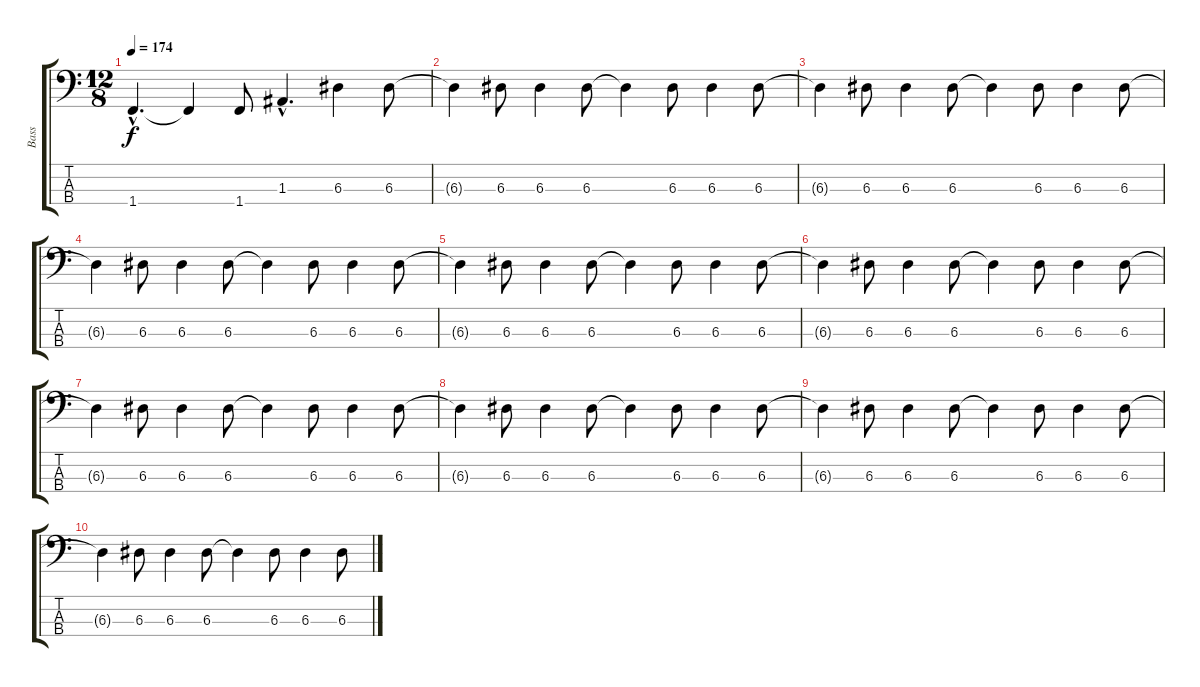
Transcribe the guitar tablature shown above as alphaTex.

\track ("Bass" "Bass") {instrument electricbassfinger}
\staff {score tabs}
\tuning (G2 D2 A1 E1) {hide}
\ts (12 8)
\tempo 174
\clef f4
\ks c
1.4{hac}.4{d dy f} 1.4{t}.4 1.4.8 1.3{hac}.4{d} 6.3.4 6.3.8 |
6.3{t}.4 6.3.8 6.3.4 6.3.8 6.3{t}.4 6.3.8 6.3.4 6.3.8 |
6.3{t}.4 6.3.8 6.3.4 6.3.8 6.3{t}.4 6.3.8 6.3.4 6.3.8 |
6.3{t}.4 6.3.8 6.3.4 6.3.8 6.3{t}.4 6.3.8 6.3.4 6.3.8 |
6.3{t}.4 6.3.8 6.3.4 6.3.8 6.3{t}.4 6.3.8 6.3.4 6.3.8 |
6.3{t}.4 6.3.8 6.3.4 6.3.8 6.3{t}.4 6.3.8 6.3.4 6.3.8 |
6.3{t}.4 6.3.8 6.3.4 6.3.8 6.3{t}.4 6.3.8 6.3.4 6.3.8 |
6.3{t}.4 6.3.8 6.3.4 6.3.8 6.3{t}.4 6.3.8 6.3.4 6.3.8 |
6.3{t}.4 6.3.8 6.3.4 6.3.8 6.3{t}.4 6.3.8 6.3.4 6.3.8 |
6.3{t}.4 6.3.8 6.3.4 6.3.8 6.3{t}.4 6.3.8 6.3.4 6.3.8
